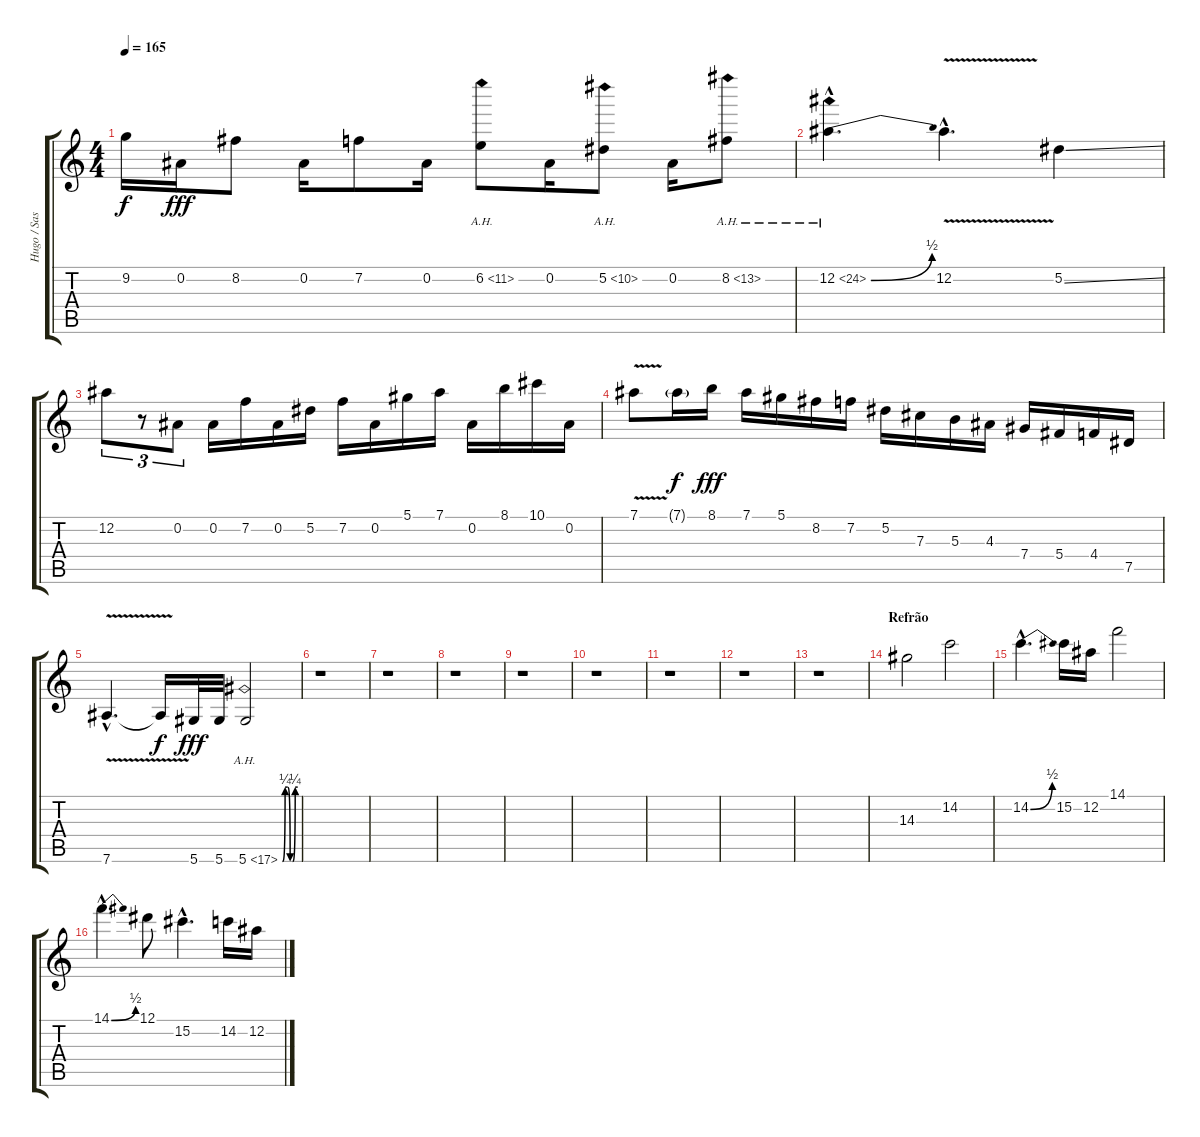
\track ("Hugo / Sascha" "Hugo / Sas") {instrument distortionguitar}
\staff {score tabs}
\tuning (Eb4 Bb3 Gb3 Db3 Ab2 Eb2) {hide}
\ts (4 4)
\tempo 165
\clef g2
\ks c
9.2{t}.16{dy f} 0.2.16{dy fff} 8.2.8 0.2.16 7.2.8 0.2.16 6.2{ah 5}.8 0.2.16 5.2{ah 5}.8 0.2.16 8.2{ah 5}.8 |
12.2{be (bend 0 0 60 2) ah 12 hac}.4{d} 12.2{v hac}.4{d} 5.2{ss}.4 |
12.2.8{tu (3 2)} r.8{tu (3 2)} 0.2.8{tu (3 2)} 0.2.16 7.2.16 0.2.16 5.2.16 7.2.16 0.2.16 5.1.16 7.1.16 0.2.16 8.1.16 10.1.16 0.2.16 |
7.1{v}.8 7.1{g}.16{dy f} 8.1.16{dy fff} 7.1.16 5.1.16 8.2.16 7.2.16 5.2.16 7.3.16 5.3.16 4.3.16 7.4.16 5.4.16 4.4.16 7.5.16 |
7.6{v hac}.4{d} 7.6{t}.16{dy f} 5.6.32{dy fff} 5.6.32 5.6{be (custom 0 0 10 1 20 1 30 0 40 0 50 1 60 1) ah 12}.2 |
r.1 |
r.1 |
r.1 |
r.1 |
r.1 |
r.1 |
r.1 |
r.1 |
\section ("" "Refrão")
14.3.2 14.2.2 |
14.2{be (bend 0 0 60 2) hac}.4{d} 15.2.16 12.2.16 14.1.2 |
14.1{be (bend 0 0 60 2) hac}.4{d} 12.1.8 15.2{hac}.4{d} 14.2.16 12.2.16
